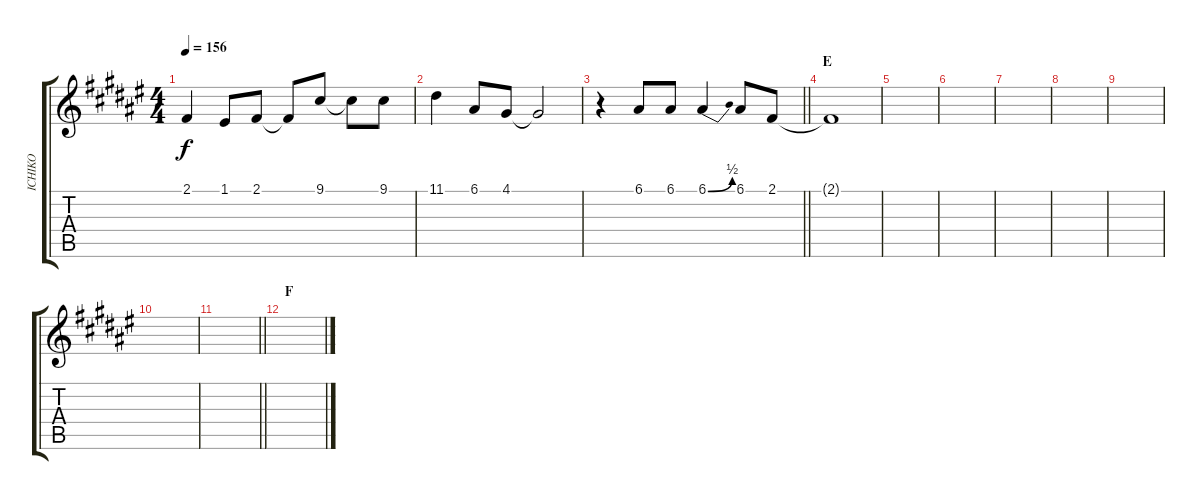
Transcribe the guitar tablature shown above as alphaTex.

\track ("ICHIKO" "ICHIKO") {instrument flute}
\staff {score tabs}
\tuning (E4 B3 G3 D3 A2 E2) {hide}
\ts (4 4)
\tempo 156
\clef g2
\ks f#
2.1.4{dy f} 1.1.8 2.1.8 2.1{t}.8 9.1.8 9.1{t}.8 9.1.8 |
11.1.4 6.1.8 4.1.8 4.1{t}.2 |
\barLineRight lightlight
r.4 6.1.8 6.1.8 6.1{be (bend 0 0 60 2)}.4 6.1.8 2.1.8 |
\section ("" "E")
2.1{t}.1 |
|
|
|
|
|
|
\barLineRight lightlight
|
\section ("" "F")
